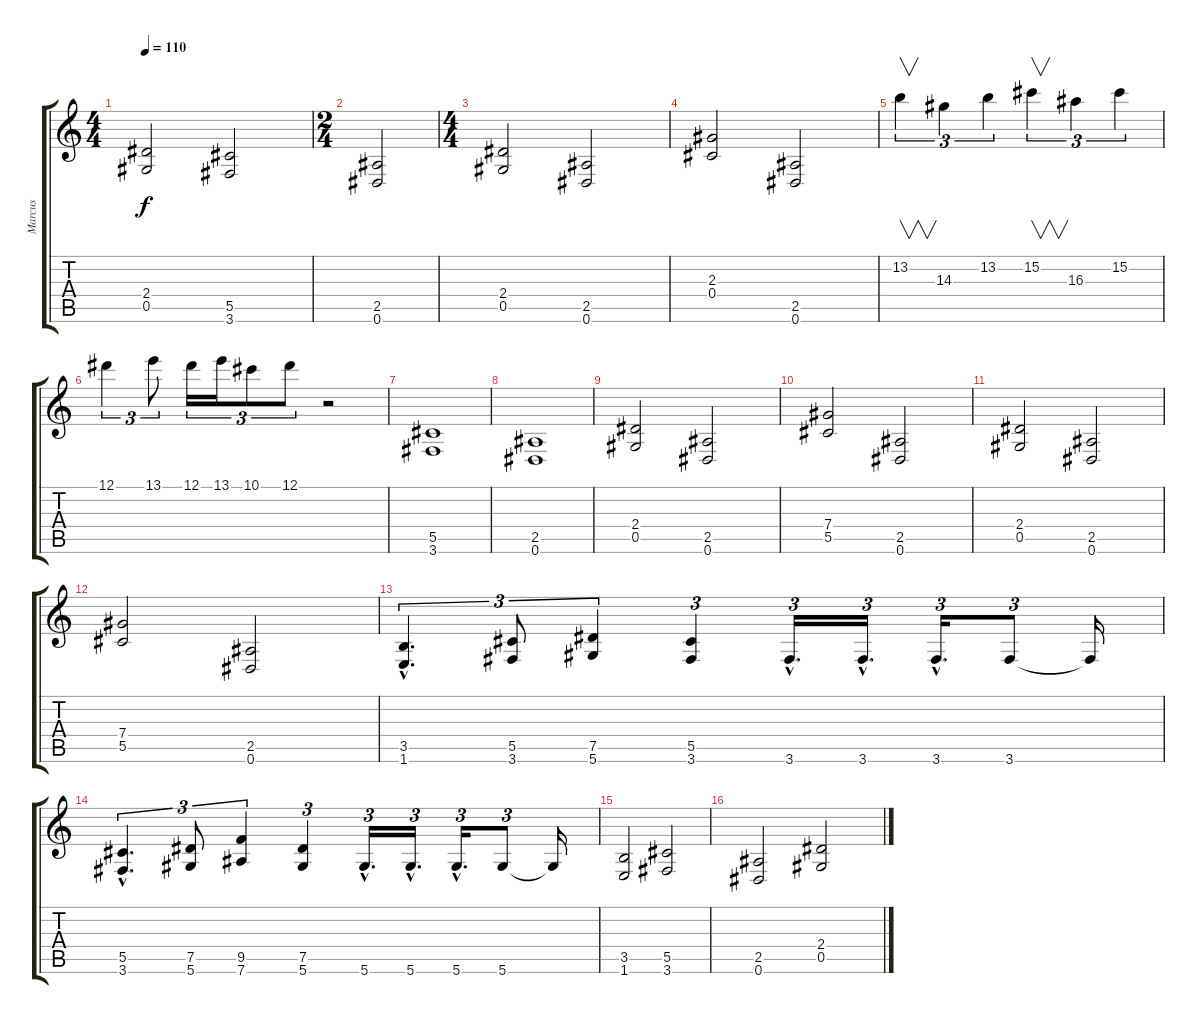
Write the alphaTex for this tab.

\track ("Marcus" "Marcus") {instrument distortionguitar}
\staff {score tabs}
\tuning (Eb4 Bb3 Gb3 Db3 Ab2 Eb2) {hide}
\ts (4 4)
\tempo 110
\clef g2
\ks c
(2.4 0.5).2{dy f} (5.5 3.6).2 |
\ts (2 4)
(2.5 0.6).2 |
\ts (4 4)
(2.4 0.5).2 (2.5 0.6).2 |
(2.3 0.4).2 (2.5 0.6).2 |
13.2.4{v tu (3 2) volume 10} 14.3.4{tu (3 2)} 13.2.4{tu (3 2)} 15.2.4{v tu (3 2)} 16.3.4{tu (3 2)} 15.2.4{tu (3 2)} |
12.1.4{tu (3 2)} 13.1.8{tu (3 2)} 12.1.16{tu (3 2)} 13.1.16{tu (3 2)} 10.1.8{tu (3 2)} 12.1.8{tu (3 2)} r.2 |
(5.5 3.6).1{volume 13} |
(2.5 0.6).1 |
(2.4 0.5).2 (2.5 0.6).2 |
(7.4 5.5).2 (2.5 0.6).2 |
(2.4 0.5).2 (2.5 0.6).2 |
(7.4 5.5).2 (2.5 0.6).2 |
(3.5{hac} 1.6{hac}).4{d tu (3 2)} (5.5 3.6).8{tu (3 2)} (7.5 5.6).4{tu (3 2)} (5.5 3.6).4{tu (3 2)} 3.6{hac}.16{d tu (3 2)} 3.6{hac}.16{d tu (3 2)} 3.6{hac}.16{d tu (3 2)} 3.6.8{tu (3 2)} 3.6{t}.16 |
(5.5{hac} 3.6{hac}).4{d tu (3 2)} (7.5 5.6).8{tu (3 2)} (9.5 7.6).4{tu (3 2)} (7.5 5.6).4{tu (3 2)} 5.6{hac}.16{d tu (3 2)} 5.6{hac}.16{d tu (3 2)} 5.6{hac}.16{d tu (3 2)} 5.6.8{tu (3 2)} 5.6{t}.16 |
(3.5 1.6).2 (5.5 3.6).2 |
(2.5 0.6).2 (2.4 0.5).2
